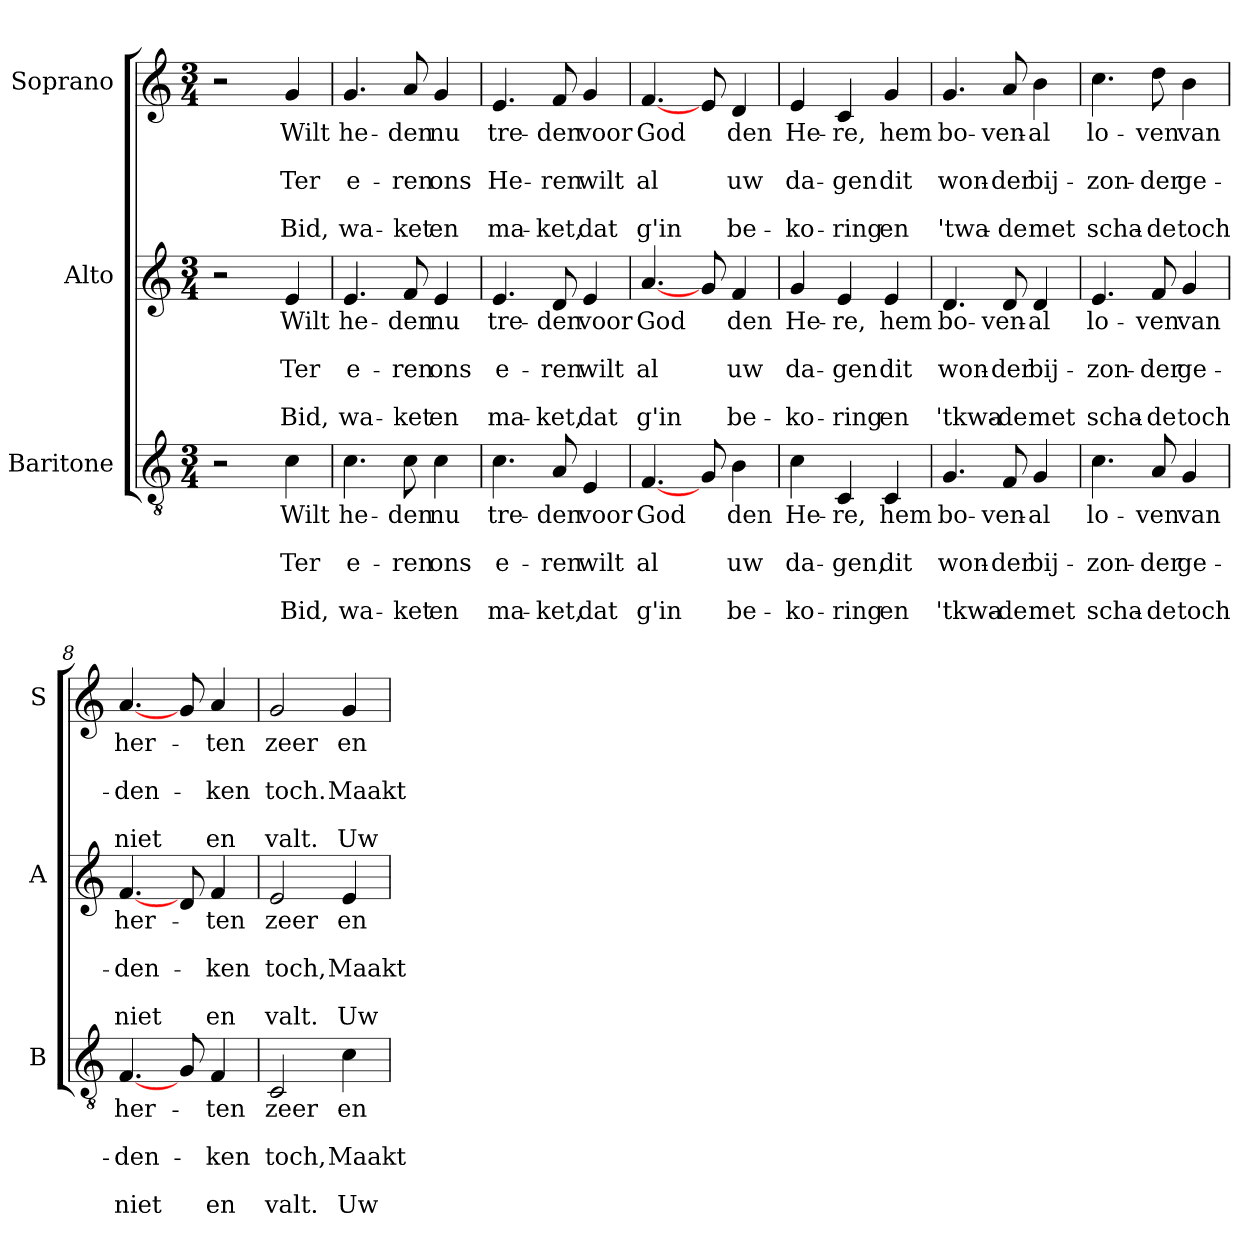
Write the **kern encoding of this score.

**kern	**text	**text	**text	**text	**text	**kern	**text	**text	**text	**text	**text	**kern	**text	**text	**text	**text	**text
*part3	*part3	*part3	*part3	*part3	*part3	*part2	*part2	*part2	*part2	*part2	*part2	*part1	*part1	*part1	*part1	*part1	*part1
*staff3	*staff3	*staff3	*staff3	*staff3	*staff3	*staff2	*staff2	*staff2	*staff2	*staff2	*staff2	*staff1	*staff1	*staff1	*staff1	*staff1	*staff1
*I"Baritone	*	*	*	*	*	*I"Alto	*	*	*	*	*	*I"Soprano	*	*	*	*	*
*I'B	*	*	*	*	*	*I'A	*	*	*	*	*	*I'S	*	*	*	*	*
*clefGv2	*	*	*	*	*	*clefG2	*	*	*	*	*	*clefG2	*	*	*	*	*
*k[]	*	*	*	*	*	*k[]	*	*	*	*	*	*k[]	*	*	*	*	*
*C:	*	*	*	*	*	*C:	*	*	*	*	*	*C:	*	*	*	*	*
*M3/4	*	*	*	*	*	*M3/4	*	*	*	*	*	*M3/4	*	*	*	*	*
=1	=1	=1	=1	=1	=1	=1	=1	=1	=1	=1	=1	=1	=1	=1	=1	=1	=1
2r	.	.	.	.	.	2r	.	.	.	.	.	2r	.	.	.	.	.
!	!LO:LY:b	!	!LO:LY:b	!	!LO:LY:b	!	!LO:LY:b	!	!LO:LY:b	!	!LO:LY:b	!	!LO:LY:b	!	!LO:LY:b	!	!LO:LY:b
4c\	Wilt	.	Ter	.	Bid,	4e/	Wilt	.	Ter	.	Bid,	4g/	Wilt	.	Ter	.	Bid,
=2	=2	=2	=2	=2	=2	=2	=2	=2	=2	=2	=2	=2	=2	=2	=2	=2	=2
!	!LO:LY:b	!	!LO:LY:b	!	!LO:LY:b	!	!LO:LY:b	!	!LO:LY:b	!	!LO:LY:b	!	!LO:LY:b	!	!LO:LY:b	!	!LO:LY:b
4.c\	he-	.	e-	.	wa-	4.e/	he-	.	e-	.	wa-	4.g/	he-	.	e-	.	wa-
!	!LO:LY:b	!	!LO:LY:b	!	!LO:LY:b	!	!LO:LY:b	!	!LO:LY:b	!	!LO:LY:b	!	!LO:LY:b	!	!LO:LY:b	!	!LO:LY:b
8c\	-den	.	-ren	.	-ket	8f/	-den	.	-ren	.	-ket	8a/	-den	.	-ren	.	-ket
!	!LO:LY:b	!	!LO:LY:b	!	!LO:LY:b	!	!LO:LY:b	!	!LO:LY:b	!	!LO:LY:b	!	!LO:LY:b	!	!LO:LY:b	!	!LO:LY:b
4c\	nu	.	ons	.	en	4e/	nu	.	ons	.	en	4g/	nu	.	ons	.	en
=3	=3	=3	=3	=3	=3	=3	=3	=3	=3	=3	=3	=3	=3	=3	=3	=3	=3
!	!LO:LY:b	!	!LO:LY:b	!	!LO:LY:b	!	!LO:LY:b	!	!LO:LY:b	!	!LO:LY:b	!	!LO:LY:b	!	!LO:LY:b	!	!LO:LY:b
4.c\	tre-	.	e-	.	ma-	4.e/	tre-	.	e-	.	ma-	4.e/	tre-	.	He-	.	ma-
!	!LO:LY:b	!	!LO:LY:b	!	!LO:LY:b	!	!LO:LY:b	!	!LO:LY:b	!	!LO:LY:b	!	!LO:LY:b	!	!LO:LY:b	!	!LO:LY:b
8A/	-den	.	-ren	.	-ket,	8d/	-den	.	-ren	.	-ket,	8f/	-den	.	-ren	.	-ket,
!	!LO:LY:b	!	!LO:LY:b	!	!LO:LY:b	!	!LO:LY:b	!	!LO:LY:b	!	!LO:LY:b	!	!LO:LY:b	!	!LO:LY:b	!	!LO:LY:b
4E/	voor	.	wilt	.	dat	4e/	voor	.	wilt	.	dat	4g/	voor	.	wilt	.	dat
=4	=4	=4	=4	=4	=4	=4	=4	=4	=4	=4	=4	=4	=4	=4	=4	=4	=4
!	!LO:LY:b	!	!LO:LY:b	!	!LO:LY:b	!	!LO:LY:b	!	!LO:LY:b	!	!LO:LY:b	!	!LO:LY:b	!	!LO:LY:b	!	!LO:LY:b
[4.F/	God	.	al	.	g'in	[4.a/	God	.	al	.	g'in	[4.f/	God	.	al	.	g'in
8G/	.	.	.	.	.	8g/	.	.	.	.	.	8e/	.	.	.	.	.
!	!LO:LY:b	!	!LO:LY:b	!	!LO:LY:b	!	!LO:LY:b	!	!LO:LY:b	!	!LO:LY:b	!	!LO:LY:b	!	!LO:LY:b	!	!LO:LY:b
4B\	den	.	uw	.	be-	4f/	den	.	uw	.	be-	4d/	den	.	uw	.	be-
!!LO:LB:g=z
=5	=5	=5	=5	=5	=5	=5	=5	=5	=5	=5	=5	=5	=5	=5	=5	=5	=5
!	!LO:LY:b	!	!LO:LY:b	!	!LO:LY:b	!	!LO:LY:b	!	!LO:LY:b	!	!LO:LY:b	!	!LO:LY:b	!	!LO:LY:b	!	!LO:LY:b
4c\	He-	.	da-	.	-ko-	4g/	He-	.	da-	.	-ko-	4e/	He-	.	da-	.	-ko-
!	!LO:LY:b	!	!LO:LY:b	!	!LO:LY:b	!	!LO:LY:b	!	!LO:LY:b	!	!LO:LY:b	!	!LO:LY:b	!	!LO:LY:b	!	!LO:LY:b
4C/	-re,	.	-gen,	.	-ring	4e/	-re,	.	-gen	.	-ring	4c/	-re,	.	-gen	.	-ring
!	!LO:LY:b	!	!LO:LY:b	!	!LO:LY:b	!	!LO:LY:b	!	!LO:LY:b	!	!LO:LY:b	!	!LO:LY:b	!	!LO:LY:b	!	!LO:LY:b
4C/	hem	.	dit	.	en	4e/	hem	.	dit	.	en	4g/	hem	.	dit	.	en
=6	=6	=6	=6	=6	=6	=6	=6	=6	=6	=6	=6	=6	=6	=6	=6	=6	=6
!	!LO:LY:b	!	!LO:LY:b	!	!LO:LY:b	!	!LO:LY:b	!	!LO:LY:b	!	!LO:LY:b	!	!LO:LY:b	!	!LO:LY:b	!	!LO:LY:b
4.G/	bo-	.	won-	.	'tkwa-	4.d/	bo-	.	won-	.	'tkwa-	4.g/	bo-	.	won-	.	'twa-
!	!LO:LY:b	!	!LO:LY:b	!	!LO:LY:b	!	!LO:LY:b	!	!LO:LY:b	!	!LO:LY:b	!	!LO:LY:b	!	!LO:LY:b	!	!LO:LY:b
8F/	-ven-	.	-der	.	-de	8d/	-ven-	.	-der	.	-de	8a/	-ven-	.	-der	.	-de
!	!LO:LY:b	!	!LO:LY:b	!	!LO:LY:b	!	!LO:LY:b	!	!LO:LY:b	!	!LO:LY:b	!	!LO:LY:b	!	!LO:LY:b	!	!LO:LY:b
4G/	-al	.	bij-	.	met	4d/	-al	.	bij-	.	met	4b\	-al	.	bij-	.	met
=7	=7	=7	=7	=7	=7	=7	=7	=7	=7	=7	=7	=7	=7	=7	=7	=7	=7
!	!LO:LY:b	!	!LO:LY:b	!	!LO:LY:b	!	!LO:LY:b	!	!LO:LY:b	!	!LO:LY:b	!	!LO:LY:b	!	!LO:LY:b	!	!LO:LY:b
4.c\	lo-	.	-zon-	.	scha-	4.e/	lo-	.	-zon-	.	scha-	4.cc\	lo-	.	-zon-	.	scha-
!	!LO:LY:b	!	!LO:LY:b	!	!LO:LY:b	!	!LO:LY:b	!	!LO:LY:b	!	!LO:LY:b	!	!LO:LY:b	!	!LO:LY:b	!	!LO:LY:b
8A/	-ven	.	-der	.	-de	8f/	-ven	.	-der	.	-de	8dd\	-ven	.	-der	.	-de
!	!LO:LY:b	!	!LO:LY:b	!	!LO:LY:b	!	!LO:LY:b	!	!LO:LY:b	!	!LO:LY:b	!	!LO:LY:b	!	!LO:LY:b	!	!LO:LY:b
4G/	van	.	ge-	.	toch	4g/	van	.	ge-	.	toch	4b\	van	.	ge-	.	toch
=8	=8	=8	=8	=8	=8	=8	=8	=8	=8	=8	=8	=8	=8	=8	=8	=8	=8
!	!LO:LY:b	!	!LO:LY:b	!	!LO:LY:b	!	!LO:LY:b	!	!LO:LY:b	!	!LO:LY:b	!	!LO:LY:b	!	!LO:LY:b	!	!LO:LY:b
[4.F/	her-	.	-den-	.	niet	[4.f/	her-	.	-den-	.	niet	[4.a/	her-	.	-den-	.	niet
8G/	.	.	.	.	.	8d/	.	.	.	.	.	8g/	.	.	.	.	.
!	!LO:LY:b	!	!LO:LY:b	!	!LO:LY:b	!	!LO:LY:b	!	!LO:LY:b	!	!LO:LY:b	!	!LO:LY:b	!	!LO:LY:b	!	!LO:LY:b
4F/	-ten	.	-ken	.	en	4f/	-ten	.	-ken	.	en	4a/	-ten	.	-ken	.	en
=9	=9	=9	=9	=9	=9	=9	=9	=9	=9	=9	=9	=9	=9	=9	=9	=9	=9
!	!LO:LY:b	!	!LO:LY:b	!	!LO:LY:b	!	!LO:LY:b	!	!LO:LY:b	!	!LO:LY:b	!	!LO:LY:b	!	!LO:LY:b	!	!LO:LY:b
2C/	zeer	.	toch,	.	valt.	2e/	zeer	.	toch,	.	valt.	2g/	zeer	.	toch.	.	valt.
!	!LO:LY:b	!	!LO:LY:b	!	!LO:LY:b	!	!LO:LY:b	!	!LO:LY:b	!	!LO:LY:b	!	!LO:LY:b	!	!LO:LY:b	!	!LO:LY:b
4c\	en	.	Maakt	.	Uw	4e/	en	.	Maakt	.	Uw	4g/	en	.	Maakt	.	Uw
=	=	=	=	=	=	=	=	=	=	=	=	=	=	=	=	=	=
*-	*-	*-	*-	*-	*-	*-	*-	*-	*-	*-	*-	*-	*-	*-	*-	*-	*-
